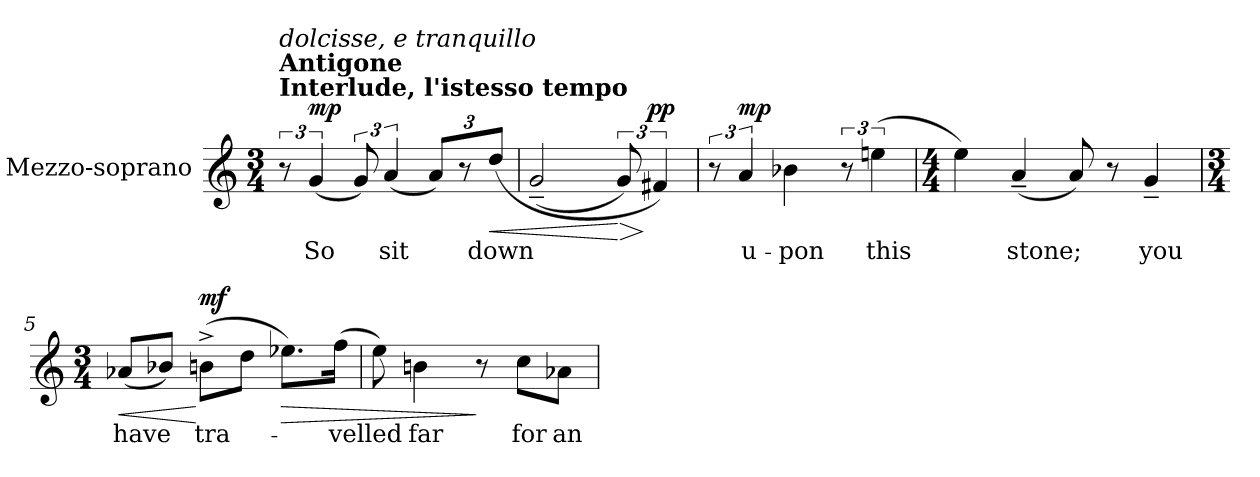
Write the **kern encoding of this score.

**kern	**text	**dynam
*part1	*part1	*part1
*staff1	*staff1	*staff1
*I"Mezzo-soprano	*	*
*I'Mzs.	*	*
*clefG2	*	*
*k[]	*	*
*M3/4	*	*
*MM108	*	*
=1	=1	=1
!LO:TX:a:B:t=Interlude, l'istesso tempo	!	!
!LO:TX:a:B:t=Antigone	!	!
!LO:TX:a:i:t=dolcisse, e tranquillo	!	!
12r	.	.
!	!LO:LY:b	!LO:DY:a
(6g/	So	mp
12g/)	.	.
!	!LO:LY:b	!
(6a/	sit	.
*Xbrackettup	*	*
12a/L)	.	.
12r	.	.
!	!LO:LY:b	!LO:HP:b
(>12dd/J	down	<
=2	=2	=2
(>2g~/	.	.
*brackettup	*	*
!	!	!LO:HP:n=1:b
12g/)	.	[ >
!	!	!LO:DY:n=1:a
6f#X/)	.	] pp
=3	=3	=3
12r	.	.
!	!LO:LY:b	!LO:DY:a
6a/	u-	mp
!	!LO:LY:b	!
4b-X\	-pon	.
12r	.	.
!	!LO:LY:b	!
(6een\	this	.
=4	=4	=4
*M4/4	*	*
4ee\)	.	.
!	!LO:LY:b	!
(4a~/	stone;	.
8a/)	.	.
8r	.	.
!	!LO:LY:b	!
4g~/	you	.
!!LO:LB:g=z
=5	=5	=5
*M3/4	*	*
!	!LO:LY:b	!LO:HP:b
(8a-X/L	have	<
8b-X/J)	.	.
!	!LO:LY:b	!LO:DY:n=1:a
(8bn^\L	tra-	[ mf
8dd\J	.	.
!	!	!LO:HP:b
8.ee-X\L)	.	>
!	!LO:LY:b	!
(16ff\Jk	-velled	.
=6	=6	=6
8ee\)	.	.
!	!LO:LY:b	!
4bn\	far	.
8r	.	]
!	!LO:LY:b	!
8cc\L	for	.
!	!LO:LY:b	!
8a-X\J	an	.
=	=	=
*-	*-	*-
